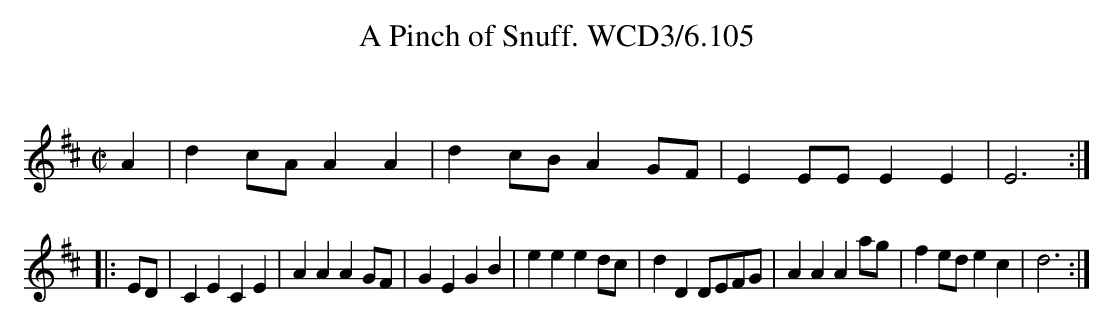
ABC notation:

X:1
T:Pinch of Snuff. WCD3/6.105, A
O:
M:C|
L:1/4
Q:1/=120
K:D
A|d c/A/ AA|d c/B/ A G/F/|E E/E/ E E|E3:|
|:E/D/|CECE|AAA G/F/|GEGB|eee d/c/|dD D/E/F/G/|AAA a/g/|f e/d/ ec|d3:|
